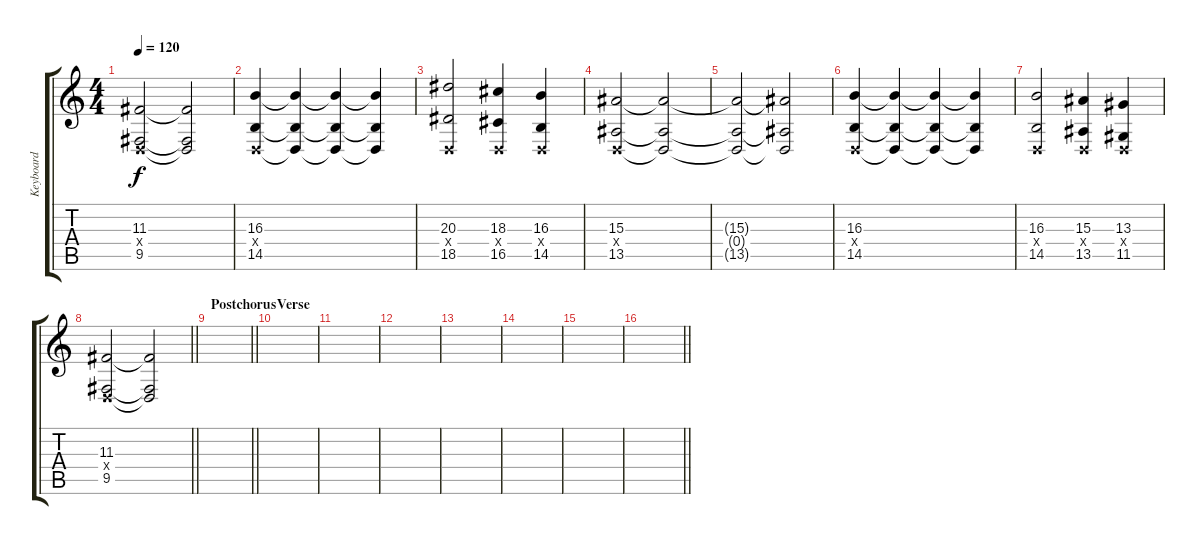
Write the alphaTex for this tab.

\track ("Keyboard" "Keyboard") {instrument harpsichord}
\staff {score tabs}
\tuning (E4 B3 G3 D3 A2 E2) {hide}
\ts (4 4)
\tempo 120
\clef g2
\ks c
(11.3 0.4{x} 9.5).2{dy f} (11.3{t} 0.4{t} 9.5{t}).2 |
(16.3 0.4{x} 14.5).4 (16.3{t} 0.4{t} 14.5{t}).4 (16.3{t} 0.4{t} 14.5{t}).4 (16.3{t} 0.4{t} 14.5{t}).4 |
(20.3 0.4{x} 18.5).2 (18.3 0.4{x} 16.5).4 (16.3 0.4{x} 14.5).4 |
(15.3 0.4{x} 13.5).2 (15.3{t} 0.4{t} 13.5{t}).2 |
(15.3{t} 0.4{t} 13.5{t}).2 (15.3{t} 0.4{t} 13.5{t}).2 |
(16.3 0.4{x} 14.5).4 (16.3{t} 0.4{t} 14.5{t}).4 (16.3{t} 0.4{t} 14.5{t}).4 (16.3{t} 0.4{t} 14.5{t}).4 |
(16.3 0.4{x} 14.5).2 (15.3 0.4{x} 13.5).4 (13.3 0.4{x} 11.5).4 |
\barLineRight lightlight
(11.3 0.4{x} 9.5).2 (11.3{t} 0.4{t} 9.5{t}).2 |
\section ("" "Postchorus")
\barLineRight lightlight
|
\section ("" "Verse")
|
|
|
|
|
|
\barLineRight lightlight
